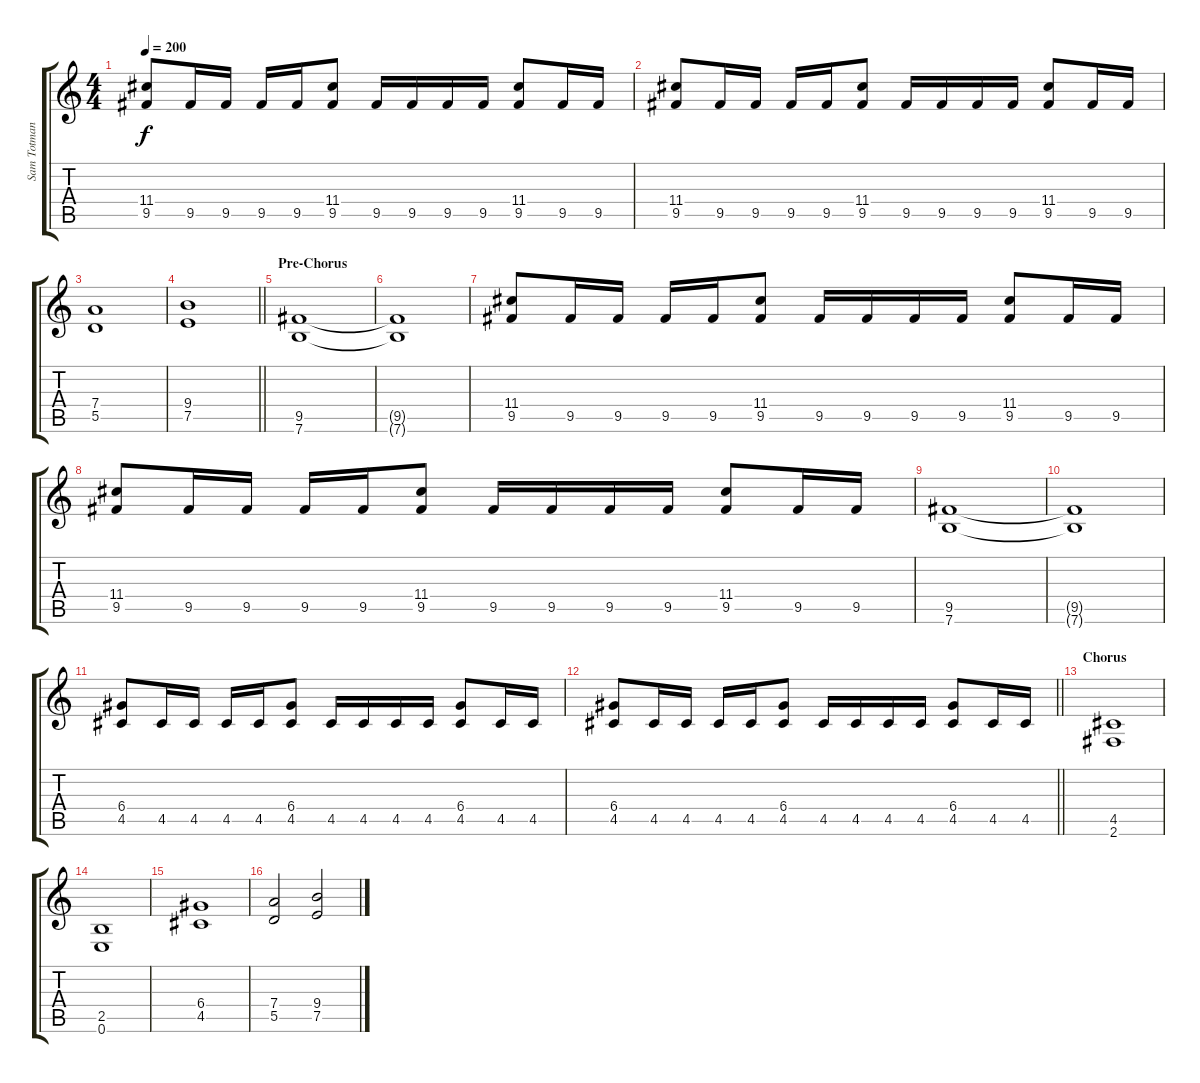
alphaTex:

\track ("Sam Totman | Rhythm Gtr." "Sam Totman") {instrument distortionguitar}
\staff {score tabs}
\tuning (E4 B3 G3 D3 A2 E2) {hide}
\ts (4 4)
\tempo 200
\clef g2
\ks c
(11.4 9.5).8{dy f} 9.5.16 9.5.16 9.5.16 9.5.16 (11.4 9.5).8 9.5.16 9.5.16 9.5.16 9.5.16 (11.4 9.5).8 9.5.16 9.5.16 |
(11.4 9.5).8 9.5.16 9.5.16 9.5.16 9.5.16 (11.4 9.5).8 9.5.16 9.5.16 9.5.16 9.5.16 (11.4 9.5).8 9.5.16 9.5.16 |
(7.4 5.5).1 |
\barLineRight lightlight
(9.4 7.5).1 |
\section ("" "Pre-Chorus")
(9.5 7.6).1 |
(9.5{t} 7.6{t}).1 |
(11.4 9.5).8 9.5.16 9.5.16 9.5.16 9.5.16 (11.4 9.5).8 9.5.16 9.5.16 9.5.16 9.5.16 (11.4 9.5).8 9.5.16 9.5.16 |
(11.4 9.5).8 9.5.16 9.5.16 9.5.16 9.5.16 (11.4 9.5).8 9.5.16 9.5.16 9.5.16 9.5.16 (11.4 9.5).8 9.5.16 9.5.16 |
(9.5 7.6).1 |
(9.5{t} 7.6{t}).1 |
(6.4 4.5).8 4.5.16 4.5.16 4.5.16 4.5.16 (6.4 4.5).8 4.5.16 4.5.16 4.5.16 4.5.16 (6.4 4.5).8 4.5.16 4.5.16 |
\barLineRight lightlight
(6.4 4.5).8 4.5.16 4.5.16 4.5.16 4.5.16 (6.4 4.5).8 4.5.16 4.5.16 4.5.16 4.5.16 (6.4 4.5).8 4.5.16 4.5.16 |
\section ("" "Chorus")
(4.5 2.6).1 |
(2.5 0.6).1 |
(6.4 4.5).1 |
(7.4 5.5).2 (9.4 7.5).2
